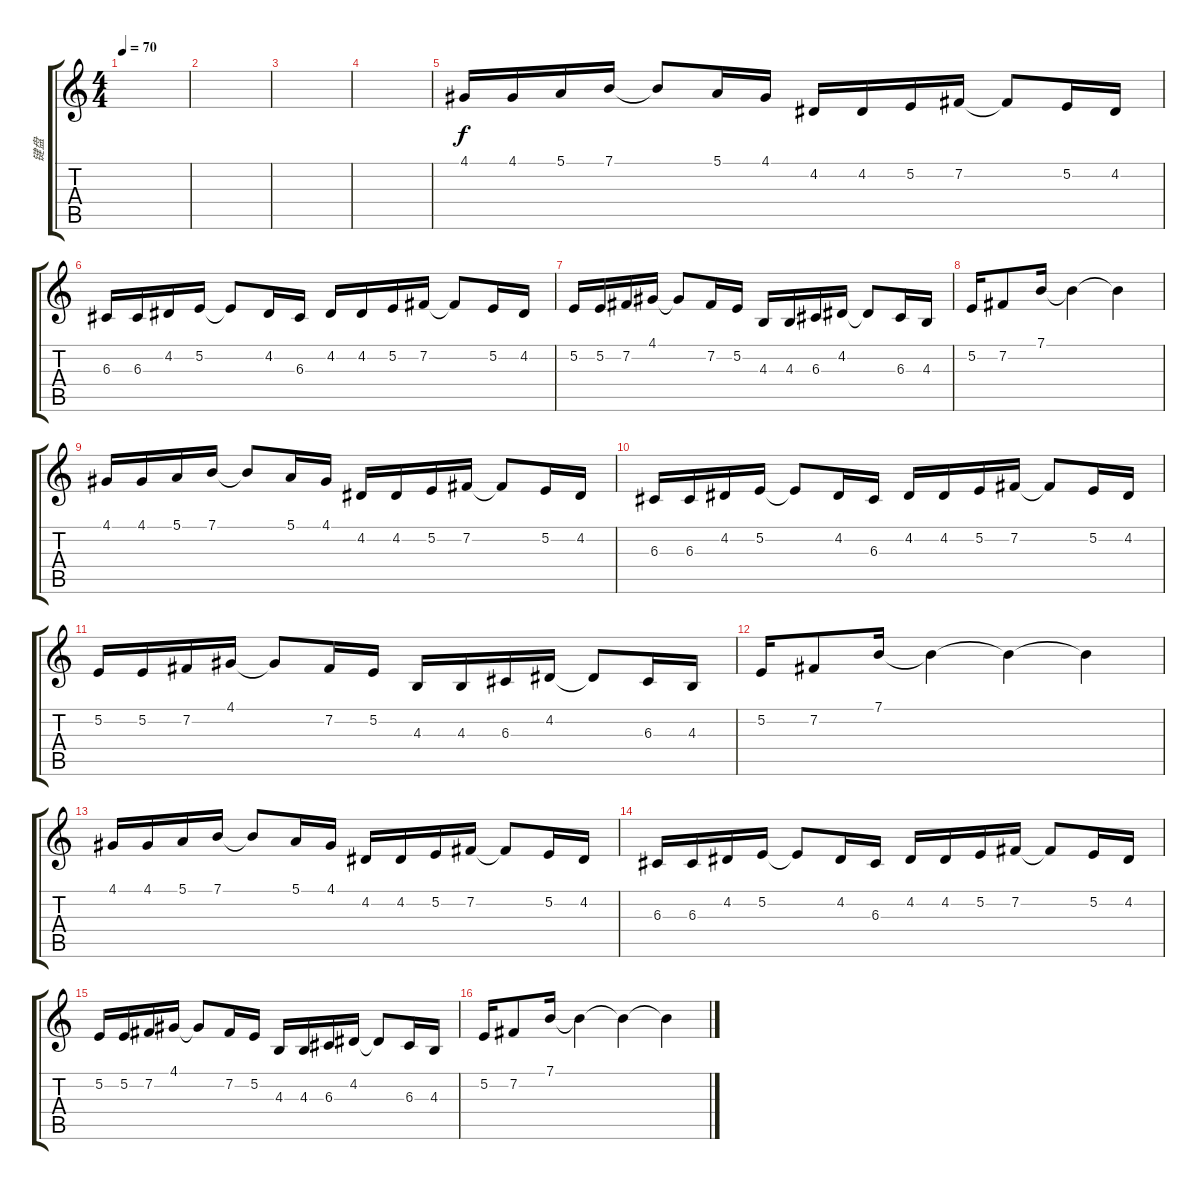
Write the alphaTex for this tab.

\track ("键盘" "键盘") {instrument ocarina}
\staff {score tabs}
\tuning (E4 B3 G3 D3 A2 E2) {hide}
\ts (4 4)
\tempo 70
\clef g2
\ks c
|
|
|
|
4.1.16 4.1.16 5.1.16 7.1.16 7.1{t}.8 5.1.16 4.1.16 4.2.16 4.2.16 5.2.16 7.2.16 7.2{t}.8 5.2.16 4.2.16 |
6.3.16 6.3.16 4.2.16 5.2.16 5.2{t}.8 4.2.16 6.3.16 4.2.16 4.2.16 5.2.16 7.2.16 7.2{t}.8 5.2.16 4.2.16 |
5.2.16 5.2.16 7.2.16 4.1.16 4.1{t}.8 7.2.16 5.2.16 4.3.16 4.3.16 6.3.16 4.2.16 4.2{t}.8 6.3.16 4.3.16 |
5.2.16 7.2.8 7.1.16 7.1{t}.4 7.1{t}.4 |
4.1.16 4.1.16 5.1.16 7.1.16 7.1{t}.8 5.1.16 4.1.16 4.2.16 4.2.16 5.2.16 7.2.16 7.2{t}.8 5.2.16 4.2.16 |
6.3.16 6.3.16 4.2.16 5.2.16 5.2{t}.8 4.2.16 6.3.16 4.2.16 4.2.16 5.2.16 7.2.16 7.2{t}.8 5.2.16 4.2.16 |
5.2.16 5.2.16 7.2.16 4.1.16 4.1{t}.8 7.2.16 5.2.16 4.3.16 4.3.16 6.3.16 4.2.16 4.2{t}.8 6.3.16 4.3.16 |
5.2.16 7.2.8 7.1.16 7.1{t}.4 7.1{t}.4 7.1{t}.4 |
4.1.16 4.1.16 5.1.16 7.1.16 7.1{t}.8 5.1.16 4.1.16 4.2.16 4.2.16 5.2.16 7.2.16 7.2{t}.8 5.2.16 4.2.16 |
6.3.16 6.3.16 4.2.16 5.2.16 5.2{t}.8 4.2.16 6.3.16 4.2.16 4.2.16 5.2.16 7.2.16 7.2{t}.8 5.2.16 4.2.16 |
5.2.16 5.2.16 7.2.16 4.1.16 4.1{t}.8 7.2.16 5.2.16 4.3.16 4.3.16 6.3.16 4.2.16 4.2{t}.8 6.3.16 4.3.16 |
5.2.16 7.2.8 7.1.16 7.1{t}.4 7.1{t}.4 7.1{t}.4
